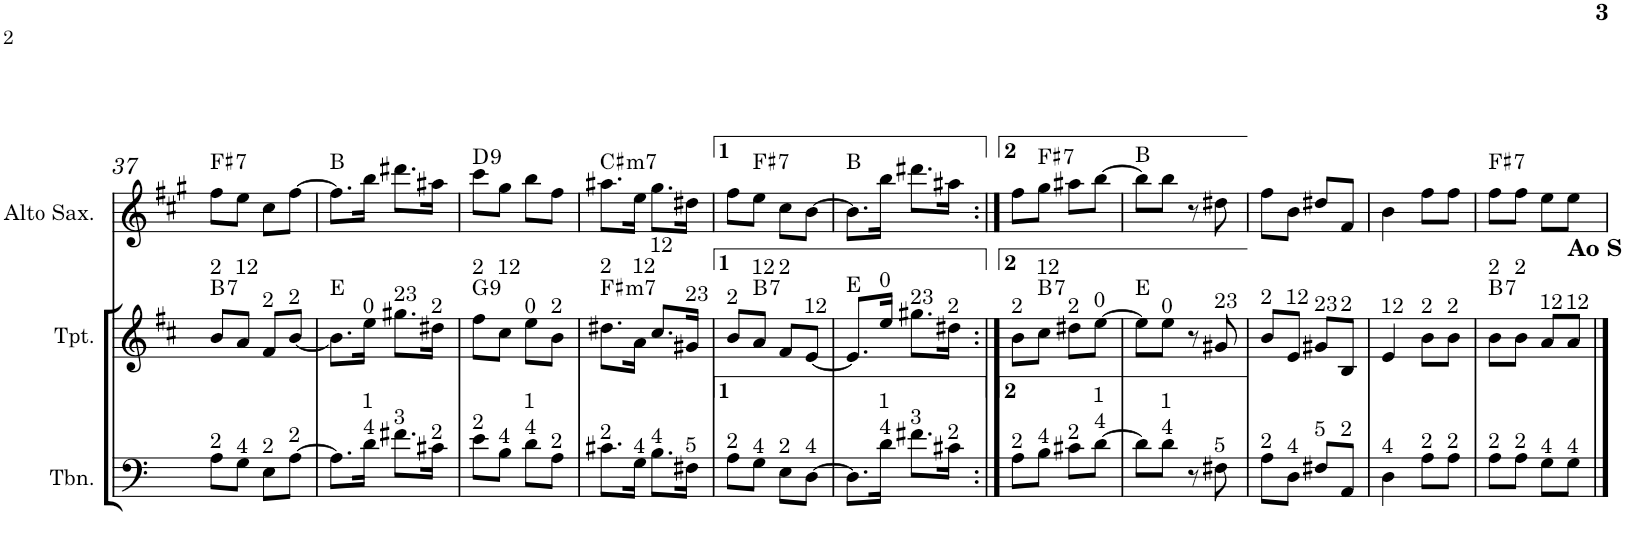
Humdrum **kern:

**kern	**kern	**harte	**kern	**harte
*part3	*part2	*part2	*part1	*part1
*staff3	*staff2	*	*staff1	*
*I"C clavF	*I"Bb	*	*I"Eb	*
!!LO:PB:g=z
*clefF4	*clefG2	*	*clefG2	*
*	*Trd1c2	*	*Trd5c9	*
*k[]	*k[f#c#]	*	*k[f#c#g#]	*
*C:	*D:	*	*A:	*
*M2/4	*M2/4	*	*M2/4	*
=37	=37	=37	=37	=37
!	!LO:TX:a:t=2	!	!	!
!LO:TX:a:t=2	!	!LO:H:kt=7	!	!LO:H:kt=7
8A\L	8b/L	B:7	8ff#\L	F#:7
!	!LO:TX:a:t=12	!	!	!
!LO:TX:a:t=4	!	!	!	!
8G\J	8a/J	.	8ee\J	.
!	!LO:TX:a:t=2	!	!	!
!LO:TX:a:t=2	!	!	!	!
8E\L	8f#/L	.	8cc#\L	.
!	!LO:TX:a:t=2	!	!	!
!LO:TX:a:t=2	!	!	!	!
[>8A\J	[<8b/J	.	[>8ff#\J	.
=38	=38	=38	=38	=38
8.A\L]	8.b\L]	E:maj	8.ff#\L]	B:maj
!	!LO:TX:a:t=0	!	!	!
!LO:TX:a:t=1	!	!	!	!
!LO:TX:a:t=4	!	!	!	!
16d\Jk	16ee\Jk	.	16bb\Jk	.
!	!LO:TX:a:t=23	!	!	!
!LO:TX:a:t=3	!	!	!	!
8.f#X\L	8.gg#X\L	.	8.ddd#X\L	.
!	!LO:TX:a:t=2	!	!	!
!LO:TX:a:t=2	!	!	!	!
16c#X\Jk	16dd#X\Jk	.	16aa#X\Jk	.
=39	=39	=39	=39	=39
!	!LO:TX:a:t=2	!	!	!
!LO:TX:a:t=2	!	!LO:H:kt=9	!	!LO:H:kt=9
8e\L	8ff#\L	G:9	8ccc#\L	D:9
!	!LO:TX:a:t=12	!	!	!
!LO:TX:a:t=4	!	!	!	!
8B\J	8cc#\J	.	8gg#\J	.
!	!LO:TX:a:t=0	!	!	!
!LO:TX:a:t=1	!	!	!	!
!LO:TX:a:t=4	!	!	!	!
8d\L	8ee\L	.	8bb\L	.
!	!LO:TX:a:t=2	!	!	!
!LO:TX:a:t=2	!	!	!	!
8A\J	8b\J	.	8ff#\J	.
=40	=40	=40	=40	=40
!	!LO:TX:a:t=2	!	!	!
!LO:TX:a:t=2	!	!LO:H:kt=m7	!	!LO:H:kt=m7
8.c#X\L	8.dd#X\L	F#:min7	8.aa#X\L	C#:min7
!	!LO:TX:a:t=12	!	!	!
!LO:TX:a:t=4	!	!	!	!
16G\Jk	16a\Jk	.	16ee\Jk	.
!	!LO:TX:a:t=12	!	!	!
!LO:TX:a:t=4	!	!	!	!
8.B\L	8.cc#/L	.	8.gg#\L	.
!	!LO:TX:a:t=23	!	!	!
!LO:TX:a:t=5	!	!	!	!
16F#X\Jk	16g#X/Jk	.	16dd#X\Jk	.
=41	=41	=41	=41	=41
!	!LO:TX:a:t=2	!	!	!
!LO:TX:a:t=2	!	!	!	!
8A\L	8b/L	.	8ff#\L	.
!	!LO:TX:a:t=12	!	!	!
!LO:TX:a:t=4	!	!LO:H:kt=7	!	!LO:H:kt=7
8G\J	8a/J	B:7	8ee\J	F#:7
!	!LO:TX:a:t=2	!	!	!
!LO:TX:a:t=2	!	!	!	!
8E\L	8f#/L	.	8cc#\L	.
!	!LO:TX:a:t=12	!	!	!
!LO:TX:a:t=4	!	!	!	!
[>8D\J	[<8e/J	.	[>8b\J	.
=42	=42	=42	=42	=42
8.D\L]	8.e/L]	E:maj	8.b\L]	B:maj
!	!LO:TX:a:t=0	!	!	!
!LO:TX:a:t=1	!	!	!	!
!LO:TX:a:t=4	!	!	!	!
16d\Jk	16ee/Jk	.	16bb\Jk	.
!	!LO:TX:a:t=23	!	!	!
!LO:TX:a:t=3	!	!	!	!
8.f#X\L	8.gg#X\L	.	8.ddd#X\L	.
!	!LO:TX:a:t=2	!	!	!
!LO:TX:a:t=2	!	!	!	!
16c#X\Jk	16dd#X\Jk	.	16aa#X\Jk	.
=43:|!	=43:|!	=43:|!	=43:|!	=43:|!
!	!LO:TX:a:t=2	!	!	!
!LO:TX:a:t=2	!	!	!	!
8A\L	8b\L	.	8ff#\L	.
!	!LO:TX:a:t=12	!	!	!
!LO:TX:a:t=4	!	!LO:H:kt=7	!	!LO:H:kt=7
8B\J	8cc#\J	B:7	8gg#\J	F#:7
!	!LO:TX:a:t=2	!	!	!
!LO:TX:a:t=2	!	!	!	!
8c#X\L	8dd#X\L	.	8aa#X\L	.
!	!LO:TX:a:t=0	!	!	!
!LO:TX:a:t=1	!	!	!	!
!LO:TX:a:t=4	!	!	!	!
[>8d\J	[>8ee\J	.	[>8bb\J	.
=44	=44	=44	=44	=44
8d\L]	8ee\L]	E:maj	8bb\L]	B:maj
!	!LO:TX:a:t=0	!	!	!
!LO:TX:a:t=1	!	!	!	!
!LO:TX:a:t=4	!	!	!	!
8d\J	8ee\J	.	8bb\J	.
8r	8r	.	8r	.
!	!LO:TX:a:t=23	!	!	!
!LO:TX:a:t=5	!	!	!	!
8F#X\	8g#X/	.	8dd#X\	.
=45	=45	=45	=45	=45
!	!LO:TX:a:t=2	!	!	!
!LO:TX:a:t=2	!	!	!	!
8A\L	8b/L	.	8ff#\L	.
!	!LO:TX:a:t=12	!	!	!
!LO:TX:a:t=4	!	!	!	!
8D\J	8e/J	.	8b\J	.
!	!LO:TX:a:t=23	!	!	!
!LO:TX:a:t=5	!	!	!	!
8F#X/L	8g#X/L	.	8dd#X/L	.
!	!LO:TX:a:t=2	!	!	!
!LO:TX:a:t=2	!	!	!	!
8AA/J	8B/J	.	8f#/J	.
=46	=46	=46	=46	=46
!	!LO:TX:a:t=12	!	!	!
!LO:TX:a:t=4	!	!	!	!
4D\	4e/	.	4b\	.
!	!LO:TX:a:t=2	!	!	!
!LO:TX:a:t=2	!	!	!	!
8A\L	8b\L	.	8ff#\L	.
!	!LO:TX:a:t=2	!	!	!
!LO:TX:a:t=2	!	!	!	!
8A\J	8b\J	.	8ff#\J	.
=47	=47	=47	=47	=47
!	!LO:TX:a:t=2	!	!	!
!LO:TX:a:t=2	!	!LO:H:kt=7	!	!LO:H:kt=7
8A\L	8b\L	B:7	8ff#\L	F#:7
!	!LO:TX:a:t=2	!	!	!
!LO:TX:a:t=2	!	!	!	!
8A\J	8b\J	.	8ff#\J	.
!	!LO:TX:a:t=12	!	!	!
!LO:TX:a:t=4	!	!	!	!
8G\L	8a/L	.	8ee\L	.
!	!	!	!LO:TX:b:B:t=Ao S	!
!	!LO:TX:a:t=12	!	!	!
!LO:TX:a:t=4	!	!	!	!
8G\J	8a/J	.	8ee\J	.
=	=	=	=	=
*-	*-	*-	*-	*-
